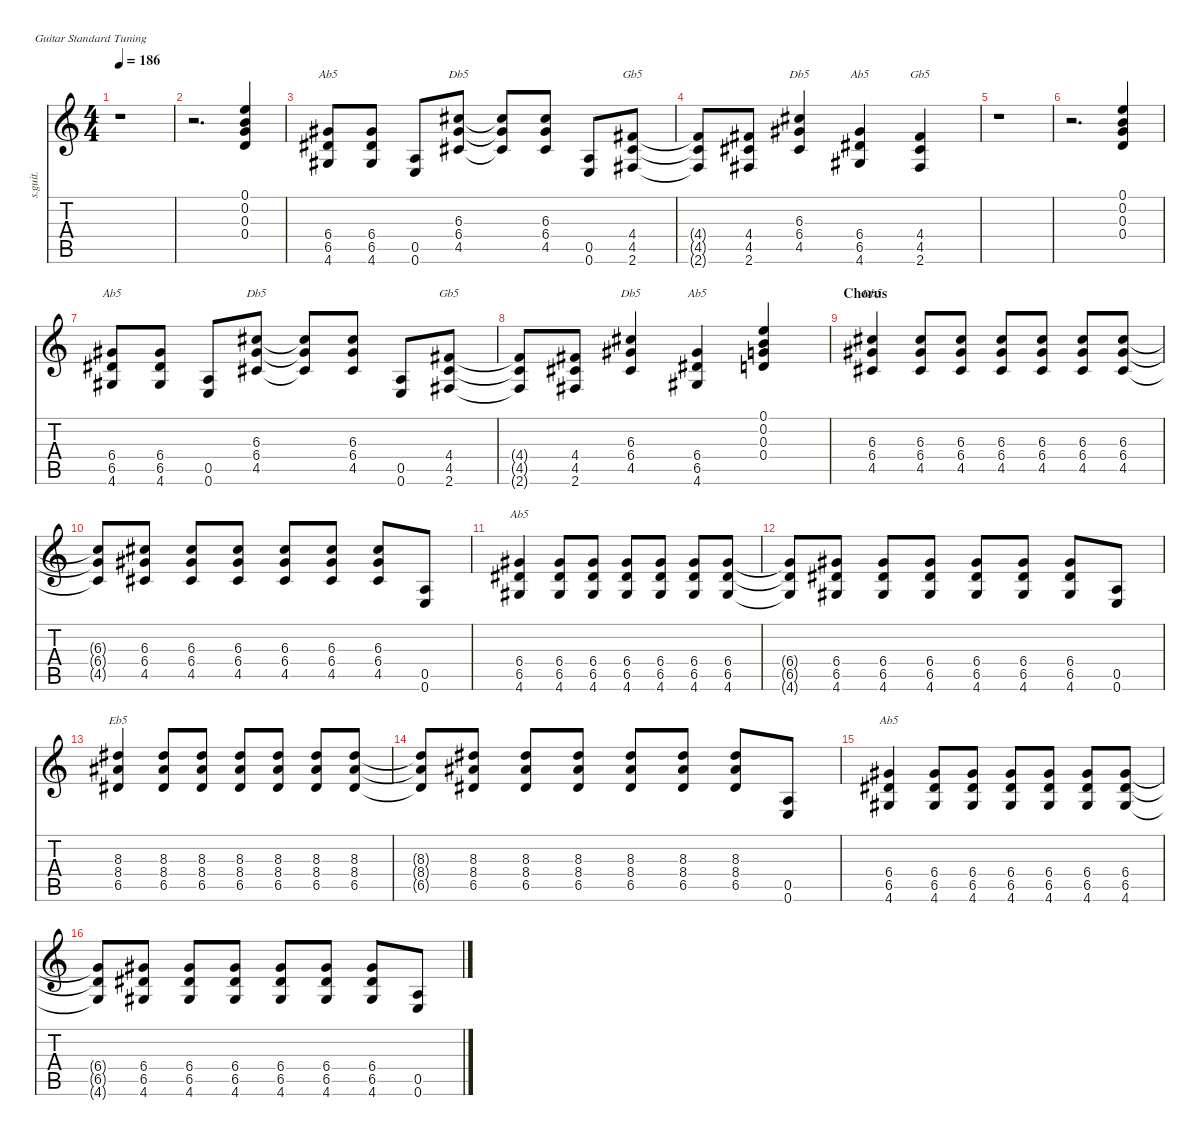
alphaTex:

\defaultSystemsLayout 4
\hideDynamics
\bracketExtendMode nobrackets
\track ("Billie Joe Armstrong\n (Rhythm)" "s.guit.") {instrument distortionguitar}
\staff {score tabs}
\tuning (E4 B3 G3 D3 A2 E2)
\chord ("Gb5" 3 1 2 2 0 x) {showdiagram false}
\chord ("Ab5" 3 1 2 2 0 x) {showdiagram false}
\chord ("Db5" 3 1 2 2 0 x) {showdiagram false}
\chord ("Eb5" 3 1 2 2 0 x) {showdiagram false}
\ts (4 4)
\tempo 186
\clef g2
\ks c
r.1{dy f} |
r.2{d} (0.1 0.2 0.3 0.4).4 |
(6.4{acc #} 6.5{acc #} 4.6{acc #}).8{ch "Ab5"} (6.4{acc #} 6.5{acc #} 4.6{acc #}).8 (0.5 0.6).8 (6.3{acc #} 6.4{acc #} 4.5{acc #}).8{ch "Db5"} (6.3{t acc #} 6.4{t acc #} 4.5{t acc #}).8 (6.3{acc #} 6.4{acc #} 4.5{acc #}).8 (0.5 0.6).8 (4.4{acc #} 4.5{acc #} 2.6{acc #}).8{ch "Gb5"} |
(4.4{t acc #} 4.5{t acc #} 2.6{t acc #}).8 (4.4{acc #} 4.5{acc #} 2.6{acc #}).8 (6.3{acc #} 6.4{acc #} 4.5{acc #}).4{ch "Db5"} (6.4{acc #} 6.5{acc #} 4.6{acc #}).4{ch "Ab5"} (4.4{acc #} 4.5{acc #} 2.6{acc #}).4{ch "Gb5"} |
r.1 |
r.2{d} (0.1 0.2 0.3 0.4).4 |
(6.4{acc #} 6.5{acc #} 4.6{acc #}).8{ch "Ab5"} (6.4{acc #} 6.5{acc #} 4.6{acc #}).8 (0.5 0.6).8 (6.3{acc #} 6.4{acc #} 4.5{acc #}).8{ch "Db5"} (6.3{t acc #} 6.4{t acc #} 4.5{t acc #}).8 (6.3{acc #} 6.4{acc #} 4.5{acc #}).8 (0.5 0.6).8 (4.4{acc #} 4.5{acc #} 2.6{acc #}).8{ch "Gb5"} |
(4.4{t acc #} 4.5{t acc #} 2.6{t acc #}).8 (4.4{acc #} 4.5{acc #} 2.6{acc #}).8 (6.3{acc #} 6.4{acc #} 4.5{acc #}).4{ch "Db5"} (6.4{acc #} 6.5{acc #} 4.6{acc #}).4{ch "Ab5"} (0.1 0.2 0.3 0.4).4 |
\section ("" "Chorus")
(6.3{acc #} 6.4{acc #} 4.5{acc #}).4{ch "Db5"} (6.3{acc #} 6.4{acc #} 4.5{acc #}).8 (6.3{acc #} 6.4{acc #} 4.5{acc #}).8 (6.3{acc #} 6.4{acc #} 4.5{acc #}).8 (6.3{acc #} 6.4{acc #} 4.5{acc #}).8 (6.3{acc #} 6.4{acc #} 4.5{acc #}).8 (6.3{acc #} 6.4{acc #} 4.5{acc #}).8 |
(6.3{t acc #} 6.4{t acc #} 4.5{t acc #}).8 (6.3{acc #} 6.4{acc #} 4.5{acc #}).8 (6.3{acc #} 6.4{acc #} 4.5{acc #}).8 (6.3{acc #} 6.4{acc #} 4.5{acc #}).8 (6.3{acc #} 6.4{acc #} 4.5{acc #}).8 (6.3{acc #} 6.4{acc #} 4.5{acc #}).8 (6.3{acc #} 6.4{acc #} 4.5{acc #}).8 (0.5 0.6).8 |
(6.4{acc #} 6.5{acc #} 4.6{acc #}).4{ch "Ab5"} (6.4{acc #} 6.5{acc #} 4.6{acc #}).8 (6.4{acc #} 6.5{acc #} 4.6{acc #}).8 (6.4{acc #} 6.5{acc #} 4.6{acc #}).8 (6.4{acc #} 6.5{acc #} 4.6{acc #}).8 (6.4{acc #} 6.5{acc #} 4.6{acc #}).8 (6.4{acc #} 6.5{acc #} 4.6{acc #}).8 |
(6.4{t acc #} 6.5{t acc #} 4.6{t acc #}).8 (6.4{acc #} 6.5{acc #} 4.6{acc #}).8 (6.4{acc #} 6.5{acc #} 4.6{acc #}).8 (6.4{acc #} 6.5{acc #} 4.6{acc #}).8 (6.4{acc #} 6.5{acc #} 4.6{acc #}).8 (6.4{acc #} 6.5{acc #} 4.6{acc #}).8 (6.4{acc #} 6.5{acc #} 4.6{acc #}).8 (0.5 0.6).8 |
(8.3{acc #} 8.4{acc #} 6.5{acc #}).4{ch "Eb5"} (8.3{acc #} 8.4{acc #} 6.5{acc #}).8 (8.3{acc #} 8.4{acc #} 6.5{acc #}).8 (8.3{acc #} 8.4{acc #} 6.5{acc #}).8 (8.3{acc #} 8.4{acc #} 6.5{acc #}).8 (8.3{acc #} 8.4{acc #} 6.5{acc #}).8 (8.3{acc #} 8.4{acc #} 6.5{acc #}).8 |
(8.3{t acc #} 8.4{t acc #} 6.5{t acc #}).8 (8.3{acc #} 8.4{acc #} 6.5{acc #}).8 (8.3{acc #} 8.4{acc #} 6.5{acc #}).8 (8.3{acc #} 8.4{acc #} 6.5{acc #}).8 (8.3{acc #} 8.4{acc #} 6.5{acc #}).8 (8.3{acc #} 8.4{acc #} 6.5{acc #}).8 (8.3{acc #} 8.4{acc #} 6.5{acc #}).8 (0.5 0.6).8 |
(6.4{acc #} 6.5{acc #} 4.6{acc #}).4{ch "Ab5"} (6.4{acc #} 6.5{acc #} 4.6{acc #}).8 (6.4{acc #} 6.5{acc #} 4.6{acc #}).8 (6.4{acc #} 6.5{acc #} 4.6{acc #}).8 (6.4{acc #} 6.5{acc #} 4.6{acc #}).8 (6.4{acc #} 6.5{acc #} 4.6{acc #}).8 (6.4{acc #} 6.5{acc #} 4.6{acc #}).8 |
(6.4{t acc #} 6.5{t acc #} 4.6{t acc #}).8 (6.4{acc #} 6.5{acc #} 4.6{acc #}).8 (6.4{acc #} 6.5{acc #} 4.6{acc #}).8 (6.4{acc #} 6.5{acc #} 4.6{acc #}).8 (6.4{acc #} 6.5{acc #} 4.6{acc #}).8 (6.4{acc #} 6.5{acc #} 4.6{acc #}).8 (6.4{acc #} 6.5{acc #} 4.6{acc #}).8 (0.5 0.6).8
